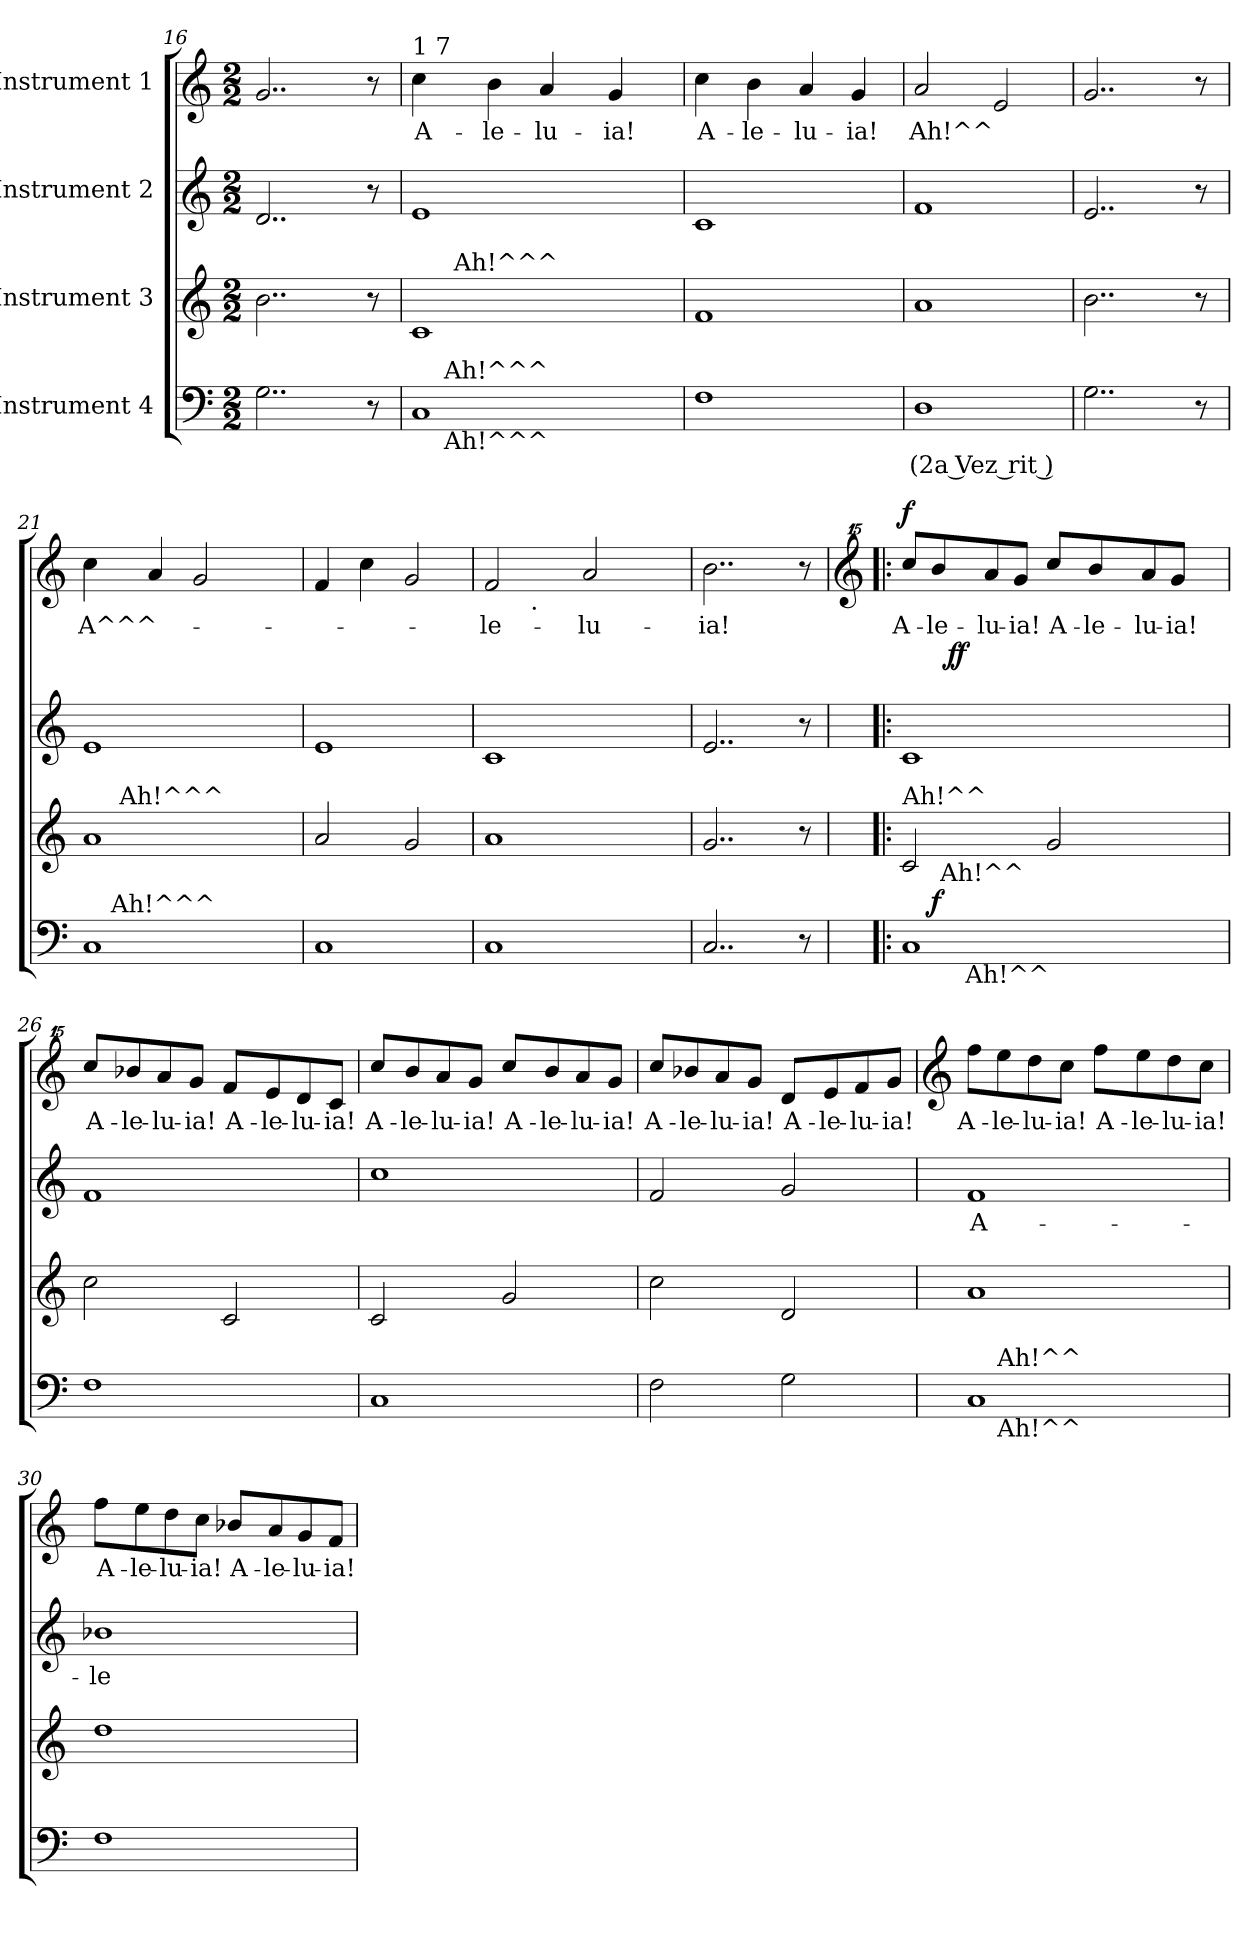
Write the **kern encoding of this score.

**kern	**text	**dynam	**kern	**kern	**text	**dynam	**kern	**text	**dynam
*part4	*part4	*part4	*part3	*part2	*part2	*part2	*part1	*part1	*part1
*staff4	*staff4	*staff4	*staff3	*staff2	*staff2	*staff2	*staff1	*staff1	*staff1
*I"Instrument 4	*	*	*I"Instrument 3	*I"Instrument 2	*	*	*I"Instrument 1	*	*
*clefF4	*	*	*clefG2	*clefG2	*	*	*clefG2	*	*
*M2/2	*	*	*M2/2	*M2/2	*	*	*M2/2	*	*
=16	=16	=16	=16	=16	=16	=16	=16	=16	=16
2..G\	.	.	2..b\	2..d/	.	.	2..g/	.	.
8r	.	.	8r	8r	.	.	8r	.	.
!!LO:LB:g=z
=17	=17	=17	=17	=17	=17	=17	=17	=17	=17
!	!	!	!	!	!	!	!LO:TX:a:t=1 7	!	!
!	!	!	!	!	!	!	!	!LO:LY:b:cj	!
*^	*	*	*^	*	*	*	*	*	*
1C	16..ryy	.	.	1c	8ryy	1e	.	.	4cc\	A-	.
!	!LO:TX:b:t=Ah!^^^	!	!	!	!	!	!	!	!	!	!
!	!LO:TX:a:t=Ah!^^^	!	!	!	!	!	!	!	!	!	!
.	2ryy	.	.	.	.	.	.	.	.	.	.
!	!	!	!	!	!LO:TX:a:t=Ah!^^^	!	!	!	!	!	!
.	.	.	.	.	2..ryy	.	.	.	.	.	.
!	!	!	!	!	!	!	!	!	!	!LO:LY:b:rj	!
.	.	.	.	.	.	.	.	.	4b\	-le-	.
!	!	!	!	!	!	!	!	!	!	!LO:LY:b:cj	!
.	.	.	.	.	.	.	.	.	4a/	-lu-	.
.	4ryy	.	.	.	.	.	.	.	.	.	.
!	!	!	!	!	!	!	!	!	!	!LO:LY:b:cj	!
.	.	.	.	.	.	.	.	.	4g/	-ia!	.
.	8ryy	.	.	.	.	.	.	.	.	.	.
.	64ryy	.	.	.	.	.	.	.	.	.	.
=18	=18	=18	=18	=18	=18	=18	=18	=18	=18	=18	=18
!	!	!	!	!	!	!	!	!	!	!LO:LY:b:cj	!
*v	*v	*	*	*	*	*	*	*	*	*	*
*	*	*	*v	*v	*	*	*	*	*	*
1F	.	.	1f	1c	.	.	4cc\	A-	.
!	!	!	!	!	!	!	!	!LO:LY:b:rj	!
.	.	.	.	.	.	.	4b\	-le-	.
!	!	!	!	!	!	!	!	!LO:LY:b:cj	!
.	.	.	.	.	.	.	4a/	-lu-	.
!	!	!	!	!	!	!	!	!LO:LY:b:cj	!
.	.	.	.	.	.	.	4g/	-ia!	.
=19	=19	=19	=19	=19	=19	=19	=19	=19	=19
!	!LO:LY:b:rj	!	!	!	!	!	!	!LO:LY:b:cj	!
1D	(2a Vez rit )	.	1a	1f	.	.	2a/	Ah!^^	.
.	.	.	.	.	.	.	2e/	.	.
=20	=20	=20	=20	=20	=20	=20	=20	=20	=20
2..G\	.	.	2..b\	2..e/	.	.	2..g/	.	.
8r	.	.	8r	8r	.	.	8r	.	.
!!LO:LB:g=z
=21	=21	=21	=21	=21	=21	=21	=21	=21	=21
!	!	!	!	!	!	!	!	!LO:LY:b:cj	!
*^	*	*	*^	*	*	*	*	*	*
1C	16..ryy	.	.	1a	8ryy	1e	.	.	4cc\	A^^^-	.
!	!LO:TX:a:t=Ah!^^^	!	!	!	!	!	!	!	!	!	!
.	2ryy	.	.	.	.	.	.	.	.	.	.
!	!	!	!	!	!LO:TX:a:t=Ah!^^^	!	!	!	!	!	!
.	.	.	.	.	2..ryy	.	.	.	.	.	.
.	.	.	.	.	.	.	.	.	4a/	.	.
.	.	.	.	.	.	.	.	.	2g/	.	.
.	4ryy	.	.	.	.	.	.	.	.	.	.
.	8ryy	.	.	.	.	.	.	.	.	.	.
.	64ryy	.	.	.	.	.	.	.	.	.	.
*v	*v	*	*	*	*	*	*	*	*	*	*
*	*	*	*v	*v	*	*	*	*	*	*
=22	=22	=22	=22	=22	=22	=22	=22	=22	=22
1C	.	.	2a/	1e	.	.	4f/	.	.
.	.	.	.	.	.	.	4cc\	.	.
.	.	.	2g/	.	.	.	2g/	.	.
=23	=23	=23	=23	=23	=23	=23	=23	=23	=23
!	!	!	!	!	!	!	!	!LO:LY:b:rj	!
*	*	*	*	*	*	*	*^	*	*
1C	.	.	1a	1c	.	.	2f/	8ryy	-le-	.
.	.	.	.	.	.	.	.	32.ryy	.	.
!	!	!	!	!	!	!	!	!LO:TX:b:t=.	!	!
.	.	.	.	.	.	.	.	2ryy	.	.
!	!	!	!	!	!	!	!	!	!LO:LY:b:cj	!
.	.	.	.	.	.	.	2a/	.	-lu-	.
.	.	.	.	.	.	.	.	4ryy	.	.
.	.	.	.	.	.	.	.	16ryy	.	.
.	.	.	.	.	.	.	.	64ryy	.	.
=24	=24	=24	=24	=24	=24	=24	=24	=24	=24	=24
!	!	!	!	!	!	!	!	!	!LO:LY:b:cj	!
*	*	*	*	*	*	*	*v	*v	*	*
2..C/	.	.	2..g/	2..e/	.	.	2..b\	-ia!	.
8r	.	.	8r	8r	.	.	8r	.	.
!!LO:PB:g=z
=25!|:	=25!|:	=25!|:	=25!|:	=25!|:	=25!|:	=25!|:	=25!|:	=25!|:	=25!|:
*	*	*	*	*	*	*	*clefG^^2	*	*
!	!	!	!LO:TX:a:t=Ah!^^	!	!	!	!	!	!
!	!	!	!	!	!	!	!	!LO:LY:b:cj	!LO:DY:a
*^	*	*	*	*^	*	*	*	*	*
*	*^	*	*	*	*	*^	*	*	*	*	*
*	*	*^	*	*	*	*	*	*	*	*	*	*	*
1C	8ryy	8ryy	8.ryy	.	.	2c/	1c	8ryy	8ryy	.	.	8cccc/L	A-	f
!	!	!	!	!	!LO:DY:b	!	!	!	!	!	!	!	!LO:LY:b:rj	!
.	2..ryy	64ryy	.	.	f	.	.	32ryy	32.ryy	.	.	8bbb/	-le-	.
!	!	!LO:TX:a:t=Ah!^^	!	!	!	!	!	!	!	!	!	!	!	!
.	.	2ryy	.	.	.	.	.	.	.	.	.	.	.	.
!	!	!	!	!	!	!	!	!	!	!	!LO:DY:b	!	!	!
.	.	.	.	.	.	.	.	2ryy	.	.	f	.	.	.
!	!	!	!	!	!	!	!	!	!	!	!LO:DY:b	!	!	!
.	.	.	.	.	.	.	.	.	2ryy	.	f	.	.	.
!	!	!	!LO:TX:b:t=Ah!^^	!	!	!	!	!	!	!	!	!	!	!
.	.	.	2ryy	.	.	.	.	.	.	.	.	.	.	.
!	!	!	!	!	!	!	!	!	!	!	!	!	!LO:LY:b:cj	!
.	.	.	.	.	.	.	.	.	.	.	.	8aaa/	-lu-	.
!	!	!	!	!	!	!	!	!	!	!	!	!	!LO:LY:b:rj	!
.	.	.	.	.	.	.	.	.	.	.	.	8ggg/J	-ia!	.
!	!	!	!	!	!	!	!	!	!	!	!	!	!LO:LY:b:cj	!
.	.	.	.	.	.	2g/	.	.	.	.	.	8cccc/L	A-	.
!	!	!	!	!	!	!	!	!	!	!	!	!	!LO:LY:b:cj	!
.	.	.	.	.	.	.	.	.	.	.	.	8bbb/	-le-	.
.	.	4ryy	.	.	.	.	.	.	.	.	.	.	.	.
.	.	.	.	.	.	.	.	4ryy	.	.	.	.	.	.
.	.	.	.	.	.	.	.	.	4ryy	.	.	.	.	.
.	.	.	4ryy	.	.	.	.	.	.	.	.	.	.	.
!	!	!	!	!	!	!	!	!	!	!	!	!	!LO:LY:b:cj	!
.	.	.	.	.	.	.	.	.	.	.	.	8aaa/	-lu-	.
!	!	!	!	!	!	!	!	!	!	!	!	!	!LO:LY:b:rj	!
.	.	.	.	.	.	.	.	.	.	.	.	8ggg/J	-ia!	.
.	.	16..ryy	.	.	.	.	.	.	.	.	.	.	.	.
.	.	.	.	.	.	.	.	16.ryy	.	.	.	.	.	.
.	.	.	.	.	.	.	.	.	16ryy	.	.	.	.	.
.	.	.	16ryy	.	.	.	.	.	.	.	.	.	.	.
.	.	.	.	.	.	.	.	.	64ryy	.	.	.	.	.
=26	=26	=26	=26	=26	=26	=26	=26	=26	=26	=26	=26	=26	=26	=26
!	!	!	!	!	!	!	!	!	!	!	!	!	!LO:LY:b:cj	!
*v	*v	*v	*v	*	*	*	*v	*v	*v	*	*	*	*	*
1F	.	.	2cc\	1f	.	.	8cccc/L	A-	.
!	!	!	!	!	!	!	!	!LO:LY:b:rj	!
.	.	.	.	.	.	.	8bbb-X/	-le-	.
!	!	!	!	!	!	!	!	!LO:LY:b:rj	!
.	.	.	.	.	.	.	8aaa/	-lu-	.
!	!	!	!	!	!	!	!	!LO:LY:b:rj	!
.	.	.	.	.	.	.	8ggg/J	-ia!	.
!	!	!	!	!	!	!	!	!LO:LY:b:cj	!
.	.	.	2c/	.	.	.	8fff/L	A-	.
!	!	!	!	!	!	!	!	!LO:LY:b:cj	!
.	.	.	.	.	.	.	8eee/	-le-	.
!	!	!	!	!	!	!	!	!LO:LY:b:cj	!
.	.	.	.	.	.	.	8ddd/	-lu-	.
!	!	!	!	!	!	!	!	!LO:LY:b:rj	!
.	.	.	.	.	.	.	8ccc/J	-ia!	.
=27	=27	=27	=27	=27	=27	=27	=27	=27	=27
!	!	!	!	!	!	!	!	!LO:LY:b:cj	!
1C	.	.	2c/	1cc	.	.	8cccc/L	A-	.
!	!	!	!	!	!	!	!	!LO:LY:b:rj	!
.	.	.	.	.	.	.	8bbb/	-le-	.
!	!	!	!	!	!	!	!	!LO:LY:b:cj	!
.	.	.	.	.	.	.	8aaa/	-lu-	.
!	!	!	!	!	!	!	!	!LO:LY:b:rj	!
.	.	.	.	.	.	.	8ggg/J	-ia!	.
!	!	!	!	!	!	!	!	!LO:LY:b:cj	!
.	.	.	2g/	.	.	.	8cccc/L	A-	.
!	!	!	!	!	!	!	!	!LO:LY:b:cj	!
.	.	.	.	.	.	.	8bbb/	-le-	.
!	!	!	!	!	!	!	!	!LO:LY:b:cj	!
.	.	.	.	.	.	.	8aaa/	-lu-	.
!	!	!	!	!	!	!	!	!LO:LY:b:rj	!
.	.	.	.	.	.	.	8ggg/J	-ia!	.
=28	=28	=28	=28	=28	=28	=28	=28	=28	=28
!	!	!	!	!	!	!	!	!LO:LY:b:cj	!
2F\	.	.	2cc\	2f/	.	.	8cccc/L	A-	.
!	!	!	!	!	!	!	!	!LO:LY:b:rj	!
.	.	.	.	.	.	.	8bbb-X/	-le-	.
!	!	!	!	!	!	!	!	!LO:LY:b:cj	!
.	.	.	.	.	.	.	8aaa/	-lu-	.
!	!	!	!	!	!	!	!	!LO:LY:b:rj	!
.	.	.	.	.	.	.	8ggg/J	-ia!	.
!	!	!	!	!	!	!	!	!LO:LY:b:cj	!
2G\	.	.	2d/	2g/	.	.	8ddd/L	A-	.
!	!	!	!	!	!	!	!	!LO:LY:b:rj	!
.	.	.	.	.	.	.	8eee/	-le-	.
!	!	!	!	!	!	!	!	!LO:LY:b	!
.	.	.	.	.	.	.	8fff/	-lu-	.
!	!	!	!	!	!	!	!	!LO:LY:b:rj	!
.	.	.	.	.	.	.	8ggg/J	-ia!	.
!!LO:LB:g=z
=29	=29	=29	=29	=29	=29	=29	=29	=29	=29
*	*	*	*	*	*	*	*clefG2	*	*
!	!	!	!	!	!LO:LY:b:cj	!	!	!LO:LY:b:cj	!
*^	*	*	*	*	*	*	*	*	*
1C	8ryy	.	.	1a	1f	A-	.	8ff\L	A-	.
!	!LO:TX:b:t=Ah!^^	!	!	!	!	!	!	!	!	!
!	!LO:TX:a:t=Ah!^^	!	!	!	!	!	!	!	!	!
!	!	!	!	!	!	!	!	!	!LO:LY:b:rj	!
.	2..ryy	.	.	.	.	.	.	8ee\	-le-	.
!	!	!	!	!	!	!	!	!	!LO:LY:b:cj	!
.	.	.	.	.	.	.	.	8dd\	-lu-	.
!	!	!	!	!	!	!	!	!	!LO:LY:b:rj	!
.	.	.	.	.	.	.	.	8cc\J	-ia!	.
!	!	!	!	!	!	!	!	!	!LO:LY:b:cj	!
.	.	.	.	.	.	.	.	8ff\L	A-	.
!	!	!	!	!	!	!	!	!	!LO:LY:b:rj	!
.	.	.	.	.	.	.	.	8ee\	-le-	.
!	!	!	!	!	!	!	!	!	!LO:LY:b:cj	!
.	.	.	.	.	.	.	.	8dd\	-lu-	.
!	!	!	!	!	!	!	!	!	!LO:LY:b:rj	!
.	.	.	.	.	.	.	.	8cc\J	-ia!	.
=30	=30	=30	=30	=30	=30	=30	=30	=30	=30	=30
!	!	!	!	!	!	!LO:LY:b:cj	!	!	!LO:LY:b:cj	!
*v	*v	*	*	*	*	*	*	*	*	*
1F	.	.	1dd	1b-X	-le-	.	8ff\L	A-	.
!	!	!	!	!	!	!	!	!LO:LY:b:rj	!
.	.	.	.	.	.	.	8ee\	-le-	.
!	!	!	!	!	!	!	!	!LO:LY:b:cj	!
.	.	.	.	.	.	.	8dd\	-lu-	.
!	!	!	!	!	!	!	!	!LO:LY:b:rj	!
.	.	.	.	.	.	.	8cc\J	-ia!	.
!	!	!	!	!	!	!	!	!LO:LY:b:cj	!
.	.	.	.	.	.	.	8b-X/L	A-	.
!	!	!	!	!	!	!	!	!LO:LY:b:rj	!
.	.	.	.	.	.	.	8a/	-le-	.
!	!	!	!	!	!	!	!	!LO:LY:b:cj	!
.	.	.	.	.	.	.	8g/	-lu-	.
!	!	!	!	!	!	!	!	!LO:LY:b:rj	!
.	.	.	.	.	.	.	8f/J	-ia!	.
=	=	=	=	=	=	=	=	=	=
*-	*-	*-	*-	*-	*-	*-	*-	*-	*-
